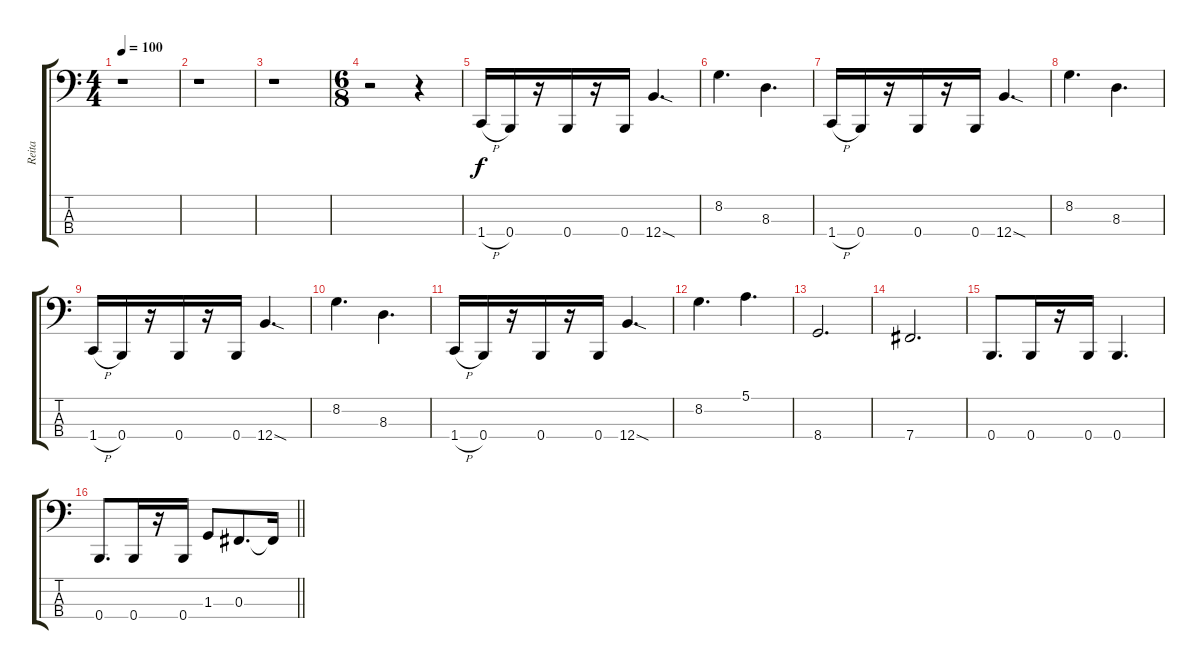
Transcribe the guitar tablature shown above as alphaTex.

\track ("Reita" "Reita") {instrument electricbasspick}
\staff {score tabs}
\tuning (E2 B1 Gb1 B0) {hide}
\ts (4 4)
\tempo 100
\clef f4
\ks c
r.1{dy f} |
r.1 |
r.1 |
\ts (6 8)
r.2 r.4 |
1.4{h}.16 0.4.16 r.16 0.4.16 r.16 0.4.16 12.4{sod}.4{d} |
8.2.4{d} 8.3.4{d} |
1.4{h}.16 0.4.16 r.16 0.4.16 r.16 0.4.16 12.4{sod}.4{d} |
8.2.4{d} 8.3.4{d} |
1.4{h}.16 0.4.16 r.16 0.4.16 r.16 0.4.16 12.4{sod}.4{d} |
8.2.4{d} 8.3.4{d} |
1.4{h}.16 0.4.16 r.16 0.4.16 r.16 0.4.16 12.4{sod}.4{d} |
8.2.4{d} 5.1.4{d} |
8.4.2{d} |
7.4.2{d} |
0.4.8{d} 0.4.16 r.16 0.4.16 0.4.4{d} |
\barLineRight lightlight
0.4.8{d} 0.4.16 r.16 0.4.16 1.3.8 0.3.8{d} 0.3{t}.16
